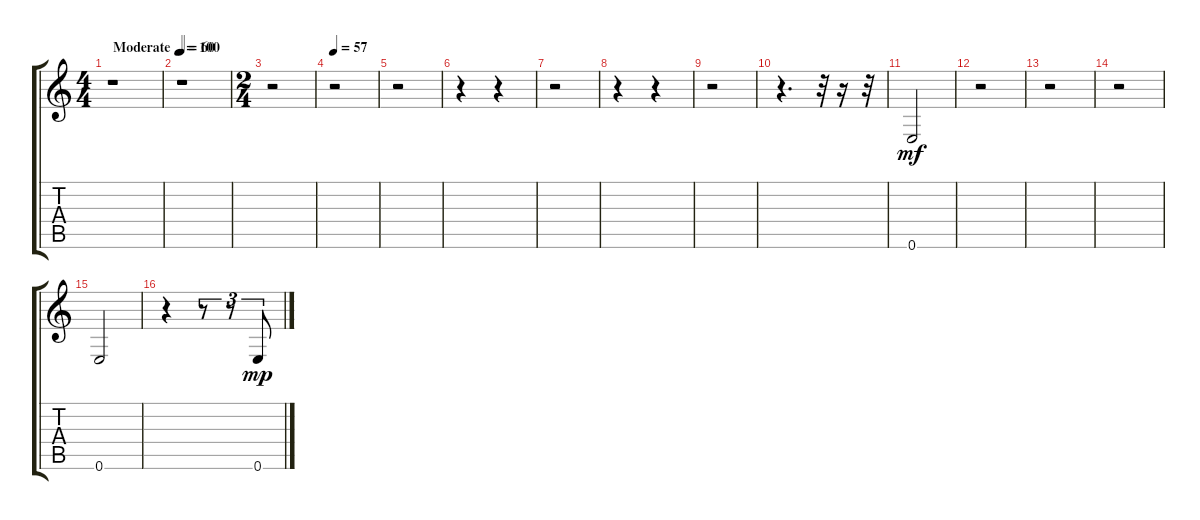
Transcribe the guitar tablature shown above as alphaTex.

\track "" {instrument electricbasspick}
\staff {score tabs}
\tuning (E4 B3 G3 D3 A2 E2) {hide}
\ts (4 4)
\tempo (100 "Moderate")
\clef g2
\ks c
r.1{dy mf instrument electricbasspick} |
\tempo 60
r.1 |
\ts (2 4)
r.2 |
\tempo 57
r.2 |
r.2 |
r.4 r.4 |
r.2 |
r.4 r.4 |
r.2 |
r.4{d} r.32 r.16 r.32 |
0.6.2 |
r.2 |
r.2 |
r.2 |
0.6.2 |
r.4 r.8{tu (3 2)} r.8{tu (3 2)} 0.6.8{tu (3 2) dy mp}
